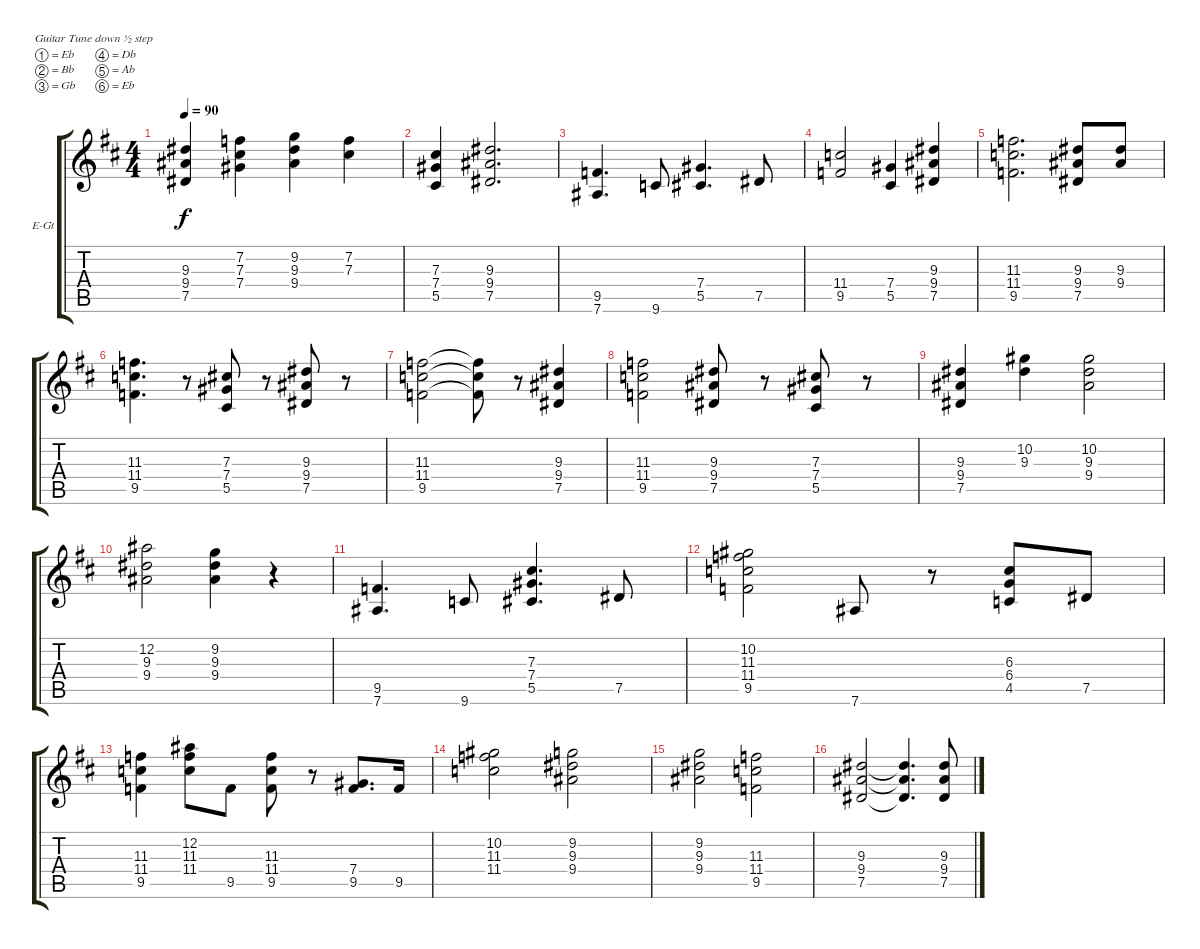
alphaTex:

\defaultSystemsLayout 4
\bracketExtendMode groupsimilarinstruments
\firstSystemTrackNameOrientation horizontal
\otherSystemsTrackNameOrientation horizontal
\track ("Electric Guitar" "E-Gt") {instrument electricguitarclean}
\staff {score tabs}
\tuning (Eb4 Bb3 Gb3 Db3 Ab2 Eb2)
\ts (4 4)
\tempo 90
\clef g2
\ks bminor
(9.3 9.4 7.5).4{dy f} (7.2 7.3 7.4).4 (9.2 9.3 9.4).4 (7.2 7.3).4 |
(7.3 7.4 5.5).4 (9.3 9.4 7.5).2{d} |
(9.5 7.6).4{d} 9.6.8 (7.4 5.5).4{d} 7.5.8 |
(11.4 9.5).2 (7.4 5.5).4 (9.3 9.4 7.5).4 |
(11.3 11.4 9.5).2{d} (9.3 9.4 7.5).8 (9.3 9.4).8 |
(11.3 11.4 9.5).4{d} r.8 (7.3 7.4 5.5).8 r.8 (9.3 9.4 7.5).8 r.8 |
(11.3 11.4 9.5).2 (11.3{t} 11.4{t} 9.5{t}).8 r.8 (9.3 9.4 7.5).4 |
(11.3 11.4 9.5).2 (9.3 9.4 7.5).8 r.8 (7.3 7.4 5.5).8 r.8 |
(9.3 9.4 7.5).4 (10.2 9.3).4 (10.2 9.3 9.4).2 |
(12.2 9.3 9.4).2 (9.2 9.3 9.4).4 r.4 |
(9.5 7.6).4{d} 9.6.8 (7.3 7.4 5.5).4{d} 7.5.8 |
(10.2 11.3 11.4 9.5).2 7.6.8 r.8 (6.3 6.4 4.5).8 7.5.8 |
(11.3 11.4 9.5).4 (12.2 11.3 11.4).8 9.5.8 (11.3 11.4 9.5).8 r.8 (7.4 9.5).8{d} 9.5.16 |
(10.2 11.3 11.4).2 (9.2 9.3 9.4).2 |
(9.2 9.3 9.4).2 (11.3 11.4 9.5).2 |
(9.3 9.4 7.5).2 (9.3{t} 9.4{t} 7.5{t}).4{d} (9.3 9.4 7.5).8
